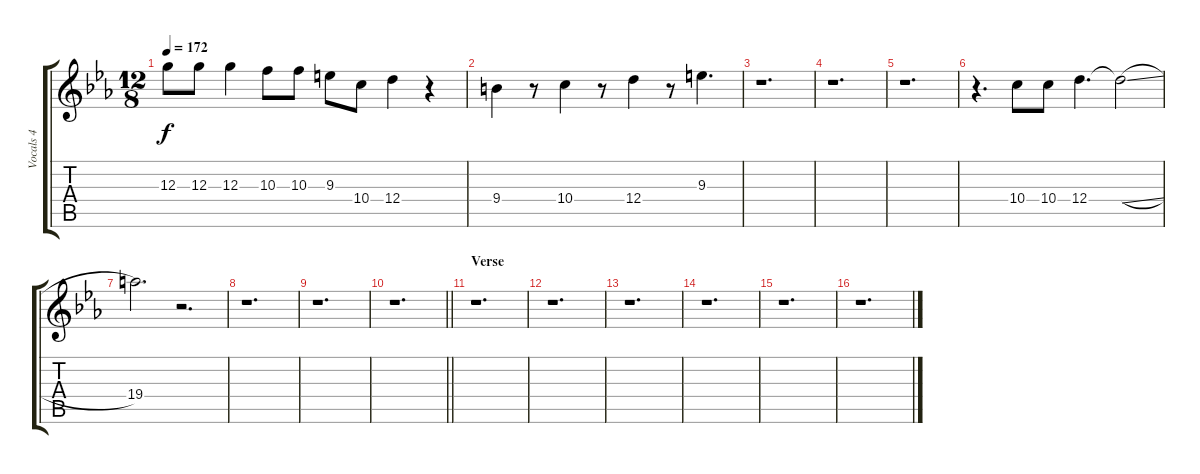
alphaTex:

\track ("Vocals 4" "Vocals 4") {instrument electricguitarjazz}
\staff {score tabs}
\tuning (E4 B3 G3 D3 A2 E2) {hide}
\ts (12 8)
\tempo 172
\clef g2
\ks cminor
12.3.8{dy f} 12.3.8 12.3.4 10.3.8 10.3.8 9.3.8 10.4.8 12.4.4 r.4 |
9.4.4 r.8 10.4.4 r.8 12.4.4 r.8 9.3.4{d} |
r.1{d} |
r.1{d} |
r.1{d} |
r.4{d} 10.4.8 10.4.8 12.4.4{d} 12.4{sl t}.2 |
19.4.2{d} r.2{d} |
r.1{d} |
r.1{d} |
\barLineRight lightlight
r.1{d} |
\section ("" "Verse")
r.1{d} |
r.1{d} |
r.1{d} |
r.1{d} |
r.1{d} |
r.1{d}
